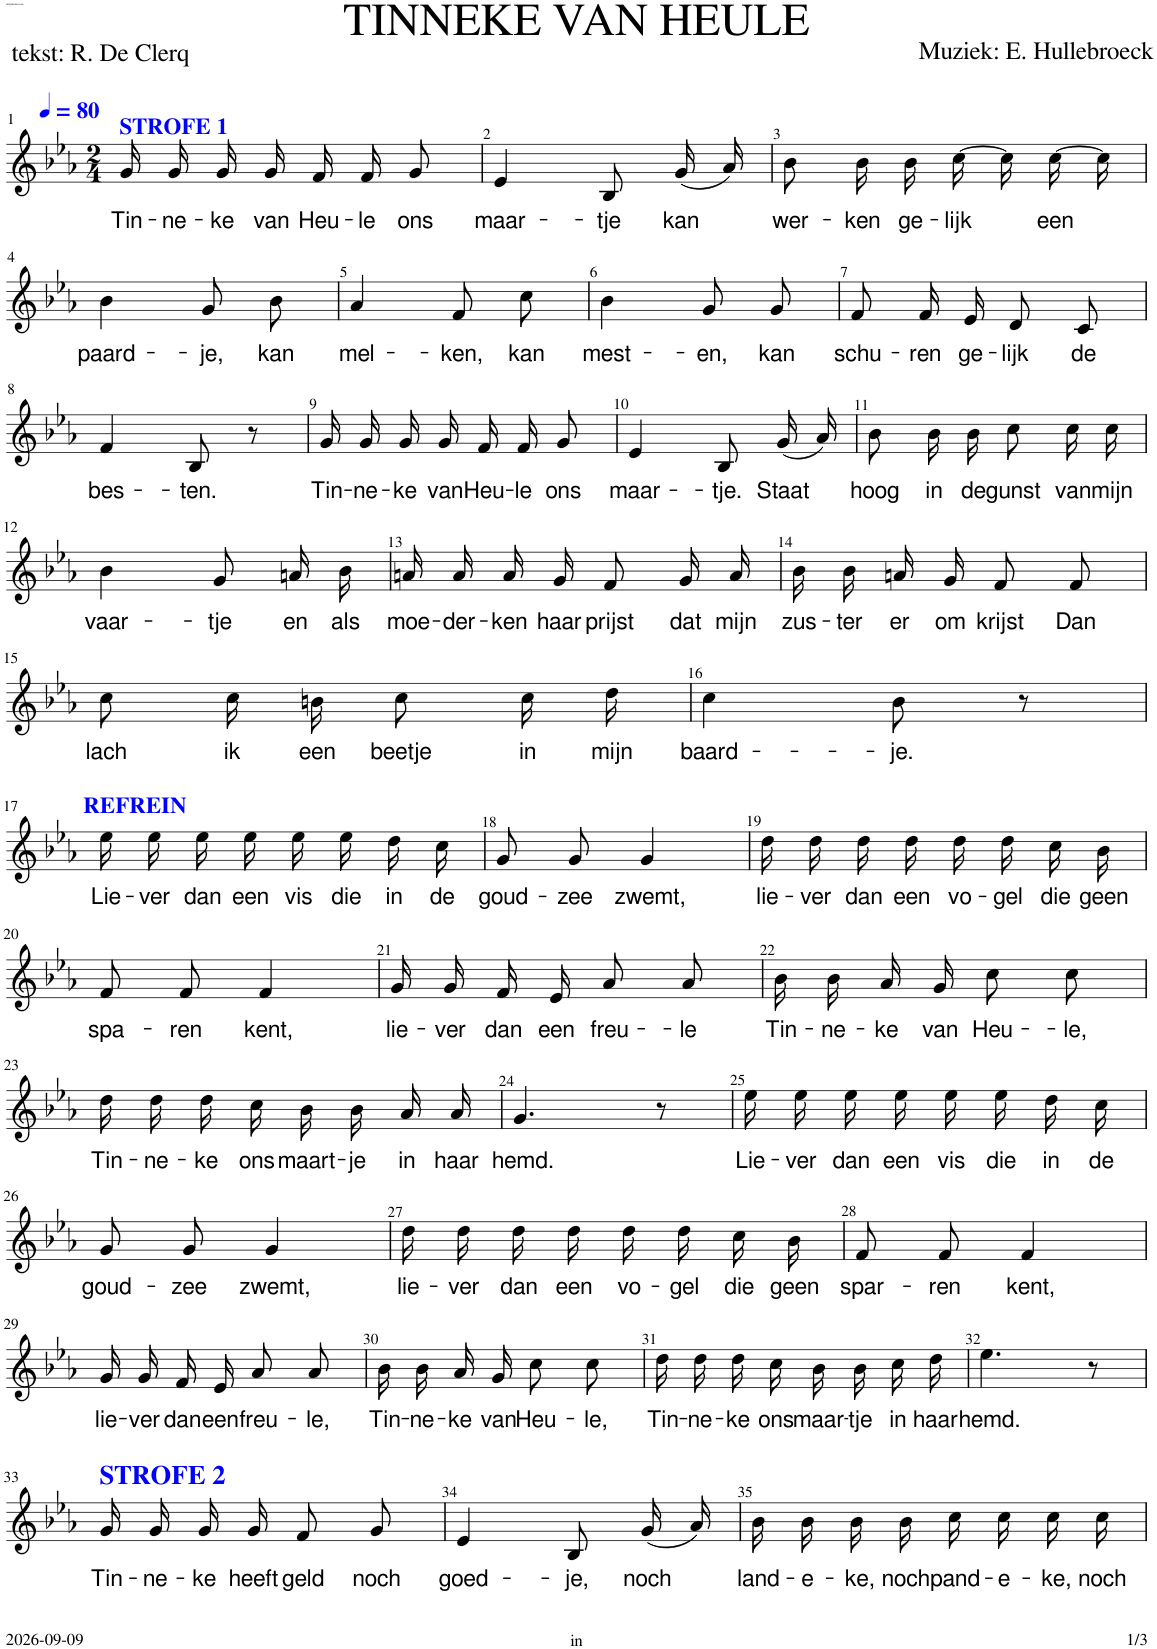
**kern	**text
*part1	*part1
*staff1	*staff1
*I"Soprano	*
*I'S.	*
*clefG2	*
*k[b-e-a-]	*
*M2/4	*
*MM80	*
=1	=1
!LO:TX:a:B:color=#0000FF:t=STROFE 1	!
!	!LO:LY:b
16g/LL	Tin-
!	!LO:LY:b
16g/J	-ne-
!	!LO:LY:b
16g/L	-ke
!	!LO:LY:b
16g/JJ	van
!	!LO:LY:b
16f/LL	Heu-
!	!LO:LY:b
16f/J	-le
!	!LO:LY:b
8g/J	ons
=2	=2
!	!LO:LY:b
4e-/	maar-
!	!LO:LY:b
8B-/L	-tje
!	!LO:LY:b
(16g/L	kan
16a-/JJ)	.
=3	=3
!	!LO:LY:b
8b-\L	wer-
!	!LO:LY:b
16b-\L	-ken
!	!LO:LY:b
16b-\JJ	ge-
!	!LO:LY:b
[16cc\LL	-lijk
16cc\J]	.
!	!LO:LY:b
[16cc\L	een
16cc\JJ]	.
!!LO:LB:g=z
=4	=4
!	!LO:LY:b
4b-\	paard-
!	!LO:LY:b
8g/L	-je,
!	!LO:LY:b
8b-/J	kan
=5	=5
!	!LO:LY:b
4a-/	mel-
!	!LO:LY:b
8f/L	-ken,
!	!LO:LY:b
8cc/J	kan
=6	=6
!	!LO:LY:b
4b-\	mest-
!	!LO:LY:b
8g/L	-en,
!	!LO:LY:b
8g/J	kan
=7	=7
!	!LO:LY:b
8f/L	schu-
!	!LO:LY:b
16f/L	-ren
!	!LO:LY:b
16e-/JJ	ge-
!	!LO:LY:b
8d/L	-lijk
!	!LO:LY:b
8c/J	de
!!LO:LB:g=z
=8	=8
!	!LO:LY:b
4f/	bes-
!	!LO:LY:b
8B-/	-ten.
8r	.
=9	=9
!	!LO:LY:b
16g/LL	Tin-
!	!LO:LY:b
16g/J	-ne-
!	!LO:LY:b
16g/L	-ke
!	!LO:LY:b
16g/JJ	van
!	!LO:LY:b
16f/LL	Heu-
!	!LO:LY:b
16f/J	-le
!	!LO:LY:b
8g/J	ons
=10	=10
!	!LO:LY:b
4e-/	maar-
!	!LO:LY:b
8B-/L	-tje.
!	!LO:LY:b
(16g/L	Staat
16a-/JJ)	.
=11	=11
!	!LO:LY:b
8b-\L	hoog
!	!LO:LY:b
16b-\L	in
!	!LO:LY:b
16b-\JJ	de
!	!LO:LY:b
8cc\L	gunst
!	!LO:LY:b
16cc\L	van
!	!LO:LY:b
16cc\JJ	mijn
!!LO:LB:g=z
=12	=12
!	!LO:LY:b
4b-\	vaar-
!	!LO:LY:b
8g/L	-tje
!	!LO:LY:b
16an/L	en
!	!LO:LY:b
16b-/JJ	als
=13	=13
!	!LO:LY:b
16an/LL	moe-
!	!LO:LY:b
16a/J	-der-
!	!LO:LY:b
16a/L	-ken
!	!LO:LY:b
16g/JJ	haar
!	!LO:LY:b
8f/L	prijst
!	!LO:LY:b
16g/L	dat
!	!LO:LY:b
16a/JJ	mijn
=14	=14
!	!LO:LY:b
16b-/LL	zus-
!	!LO:LY:b
16b-/J	-ter
!	!LO:LY:b
16an/L	er
!	!LO:LY:b
16g/JJ	om
!	!LO:LY:b
8f/L	krijst
!	!LO:LY:b
8f/J	Dan
!!LO:LB:g=z
=15	=15
!	!LO:LY:b
8cc\L	lach
!	!LO:LY:b
16cc\L	ik
!	!LO:LY:b
16bn\JJ	een
!	!LO:LY:b
8cc\L	beetje
!	!LO:LY:b
16cc\L	in
!	!LO:LY:b
16dd\JJ	mijn
=16	=16
!	!LO:LY:b
4cc\	baard-
!	!LO:LY:b
8b-\	-je.
8r	.
!!LO:LB:g=z
=17	=17
!LO:TX:a:B:color=#0000FF:t=REFREIN	!
!	!LO:LY:b
16ee-\LL	Lie-
!	!LO:LY:b
16ee-\J	-ver
!	!LO:LY:b
16ee-\L	dan
!	!LO:LY:b
16ee-\JJ	een
!	!LO:LY:b
16ee-\LL	vis
!	!LO:LY:b
16ee-\J	die
!	!LO:LY:b
16dd\L	in
!	!LO:LY:b
16cc\JJ	de
=18	=18
!	!LO:LY:b
8g/L	goud-
!	!LO:LY:b
8g/J	-zee
!	!LO:LY:b
4g/	zwemt,
=19	=19
!	!LO:LY:b
16dd\LL	lie-
!	!LO:LY:b
16dd\J	-ver
!	!LO:LY:b
16dd\L	dan
!	!LO:LY:b
16dd\JJ	een
!	!LO:LY:b
16dd\LL	vo-
!	!LO:LY:b
16dd\J	-gel
!	!LO:LY:b
16cc\L	die
!	!LO:LY:b
16b-\JJ	geen
!!LO:LB:g=z
=20	=20
!	!LO:LY:b
8f/L	spa-
!	!LO:LY:b
8f/J	-ren
!	!LO:LY:b
4f/	kent,
=21	=21
!	!LO:LY:b
16g/LL	lie-
!	!LO:LY:b
16g/J	-ver
!	!LO:LY:b
16f/L	dan
!	!LO:LY:b
16e-/JJ	een
!	!LO:LY:b
8a-/L	freu-
!	!LO:LY:b
8a-/J	-le
=22	=22
!	!LO:LY:b
16b-/LL	Tin-
!	!LO:LY:b
16b-/J	-ne-
!	!LO:LY:b
16a-/L	-ke
!	!LO:LY:b
16g/JJ	van
!	!LO:LY:b
8cc\L	Heu-
!	!LO:LY:b
8cc\J	-le,
!!LO:LB:g=z
=23	=23
!	!LO:LY:b
16dd\LL	Tin-
!	!LO:LY:b
16dd\J	-ne-
!	!LO:LY:b
16dd\L	-ke
!	!LO:LY:b
16cc\JJ	ons
!	!LO:LY:b
16b-/LL	maart-
!	!LO:LY:b
16b-/J	-je
!	!LO:LY:b
16a-/L	in
!	!LO:LY:b
16a-/JJ	haar
=24	=24
!	!LO:LY:b
4.g/	hemd.
8r	.
=25	=25
!	!LO:LY:b
16ee-\LL	Lie-
!	!LO:LY:b
16ee-\J	-ver
!	!LO:LY:b
16ee-\L	dan
!	!LO:LY:b
16ee-\JJ	een
!	!LO:LY:b
16ee-\LL	vis
!	!LO:LY:b
16ee-\J	die
!	!LO:LY:b
16dd\L	in
!	!LO:LY:b
16cc\JJ	de
!!LO:LB:g=z
=26	=26
!	!LO:LY:b
8g/L	goud-
!	!LO:LY:b
8g/J	-zee
!	!LO:LY:b
4g/	zwemt,
=27	=27
!	!LO:LY:b
16dd\LL	lie-
!	!LO:LY:b
16dd\J	-ver
!	!LO:LY:b
16dd\L	dan
!	!LO:LY:b
16dd\JJ	een
!	!LO:LY:b
16dd\LL	vo-
!	!LO:LY:b
16dd\J	-gel
!	!LO:LY:b
16cc\L	die
!	!LO:LY:b
16b-\JJ	geen
=28	=28
!	!LO:LY:b
8f/L	spar-
!	!LO:LY:b
8f/J	-ren
!	!LO:LY:b
4f/	kent,
!!LO:LB:g=z
=29	=29
!	!LO:LY:b
16g/LL	lie-
!	!LO:LY:b
16g/J	-ver
!	!LO:LY:b
16f/L	dan
!	!LO:LY:b
16e-/JJ	een
!	!LO:LY:b
8a-/L	freu-
!	!LO:LY:b
8a-/J	-le,
=30	=30
!	!LO:LY:b
16b-/LL	Tin-
!	!LO:LY:b
16b-/J	-ne-
!	!LO:LY:b
16a-/L	-ke
!	!LO:LY:b
16g/JJ	van
!	!LO:LY:b
8cc\L	Heu-
!	!LO:LY:b
8cc\J	-le,
=31	=31
!	!LO:LY:b
16dd\LL	Tin-
!	!LO:LY:b
16dd\J	-ne-
!	!LO:LY:b
16dd\L	-ke
!	!LO:LY:b
16cc\JJ	ons
!	!LO:LY:b
16b-\LL	maar-
!	!LO:LY:b
16b-\J	-tje
!	!LO:LY:b
16cc\L	in
!	!LO:LY:b
16dd\JJ	haar
=32	=32
!	!LO:LY:b
4.ee-\	hemd.
8r	.
!!LO:LB:g=z
=33	=33
!LO:TX:a:B:color=#0000FF:t=STROFE 2	!
!	!LO:LY:b
16g/LL	Tin-
!	!LO:LY:b
16g/J	-ne-
!	!LO:LY:b
16g/L	-ke
!	!LO:LY:b
16g/JJ	heeft
!	!LO:LY:b
8f/L	geld
!	!LO:LY:b
8g/J	noch
=34	=34
!	!LO:LY:b
4e-/	goed-
!	!LO:LY:b
8B-/L	-je,
!	!LO:LY:b
(16g/L	noch
16a-/JJ)	.
=35	=35
!	!LO:LY:b
16b-\LL	land-
!	!LO:LY:b
16b-\J	-e-
!	!LO:LY:b
16b-\L	-ke,
!	!LO:LY:b
16b-\JJ	noch
!	!LO:LY:b
16cc\LL	pand-
!	!LO:LY:b
16cc\J	-e-
!	!LO:LY:b
16cc\L	-ke,
!	!LO:LY:b
16cc\JJ	noch
=	=
*-	*-
